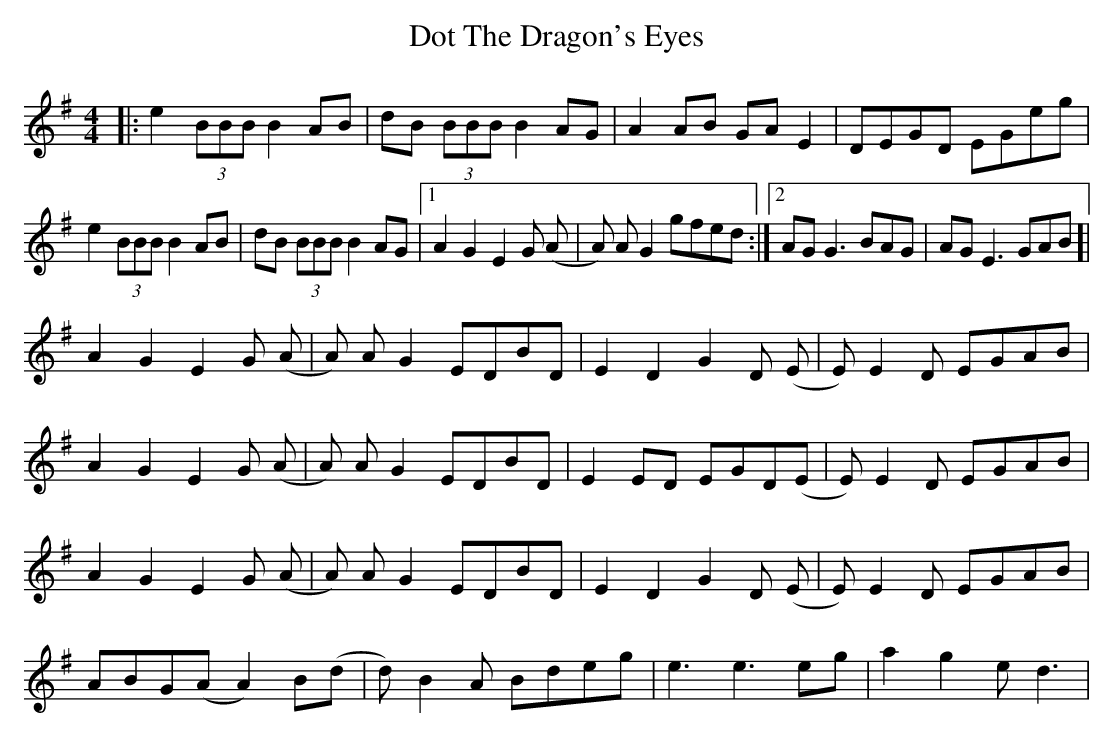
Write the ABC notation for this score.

X:1
T: Dot The Dragon's Eyes
M: 4/4
L: 1/8
K: Emin
|:e2(3BBB B2AB|dB (3BBB B2AG|A2AB GAE2|DEGD EGeg|
e2(3BBB B2AB|dB (3BBB B2AG|1 A2G2 E2G (A|A) A G2 gfed:|2 AG G3 BAG|AGE3GAB ]|
A2G2 E2G (A|A) AG2 EDBD|E2D2 G2D (E|E) E2D EGAB|
A2G2 E2G (A|A) AG2 EDBD|E2ED EGD(E|E)E2D EGAB|
A2G2 E2G (A|A) AG2 EDBD|E2D2 G2D (E|E) E2D EGAB|
ABG(A A2)B(d|d)B2A Bdeg|e3 e3 eg|a2g2 ed3|
